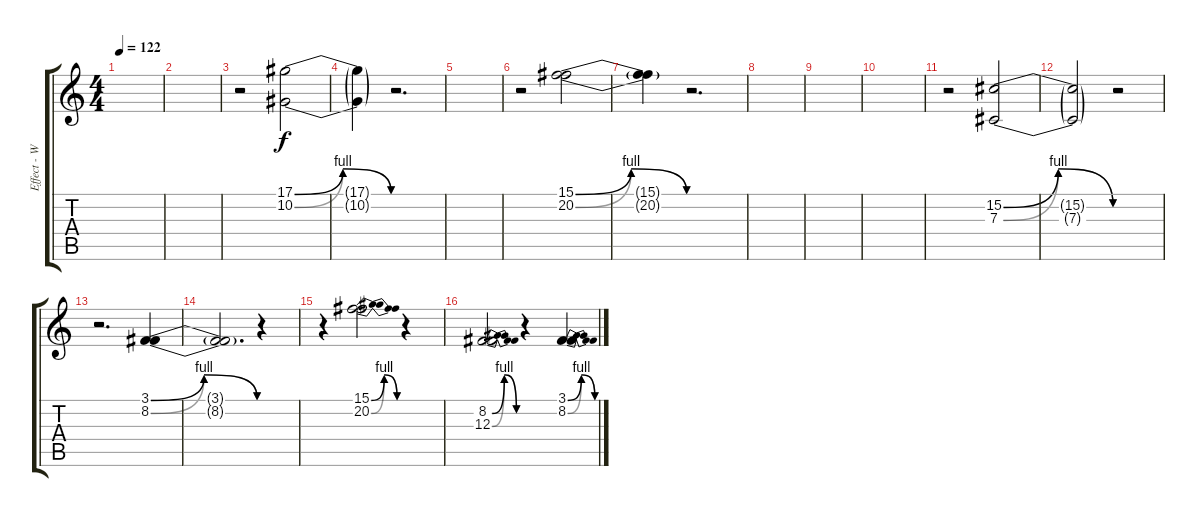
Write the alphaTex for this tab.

\track ("Effect - Whales" "Effect - W") {instrument fx6goblins}
\staff {score tabs}
\tuning (Eb4 Bb3 Gb3 Db3 Ab2 Eb2) {hide}
\ts (4 4)
\tempo 122
\clef g2
\ks c
|
|
r.2 (17.1{be (bendrelease 0 0 20 4 40 4 60 0)} 10.2{be (bendrelease 0 0 20 4 40 4 60 0)}).2 |
(17.1{t} 10.2{t}).4 r.2{d} |
|
r.2 (15.1{be (bendrelease 0 0 20 4 40 4 60 0)} 20.2{be (bendrelease 0 0 20 4 40 4 60 0)}).2 |
(15.1{t} 20.2{t}).4 r.2{d} |
|
|
|
r.2 (15.2{be (bendrelease 0 0 20 4 40 4 60 0)} 7.3{be (bendrelease 0 0 20 4 40 4 60 0)}).2 |
(15.2{t} 7.3{t}).2 r.2 |
r.2{d} (3.1{be (bendrelease 0 0 20 4 40 4 60 0)} 8.2{be (bendrelease 0 0 20 4 40 4 60 0)}).4 |
(3.1{t} 8.2{t}).2{d} r.4 |
r.4 (15.1{be (bendrelease 0 0 20 4 40 4 60 0)} 20.2{be (bendrelease 0 0 20 4 40 4 60 0)}).2 r.4 |
(8.2{be (bendrelease 0 0 20 4 40 4 60 0)} 12.3{be (bendrelease 0 0 20 4 40 4 60 0)}).2 r.4 (3.1{be (bendrelease 0 0 20 4 40 4 60 0)} 8.2{be (bendrelease 0 0 20 4 40 4 60 0)}).4
